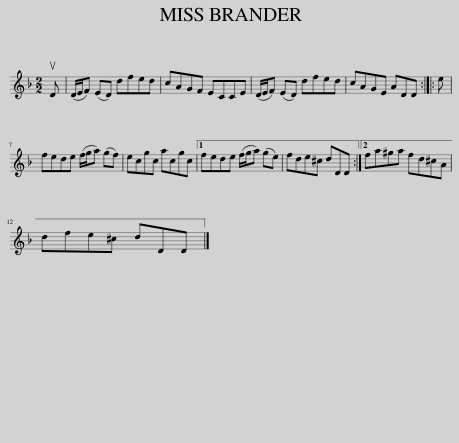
X:1
L:1/8
M:2/2
I:linebreak $
K:Dmin
V:1 treble
V:1
 uD | (D/E/F) (ED) dfed | cAGF ECCE | (D/E/F) (ED) dfed | cAGE ADD :: %5
 e |$ fede (f/g/a) (gf) | ecgc acgc |1 fede (f/g/a) (ge) | fde^c dDD :|2 %10
 fa^ga fd^cA |$ dfe^c dDD |] %12
